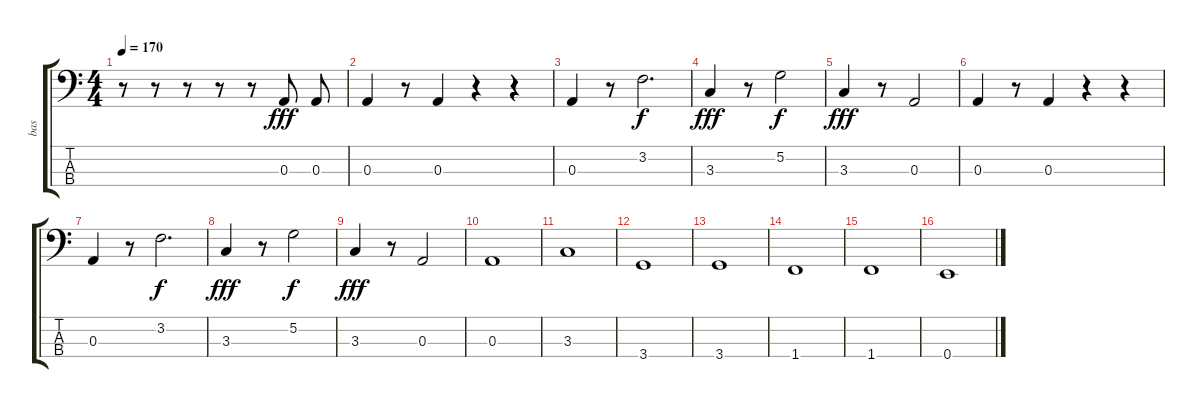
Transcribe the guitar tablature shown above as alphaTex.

\track ("bas" "bas") {instrument electricbasspick}
\staff {score tabs}
\tuning (G2 D2 A1 E1) {hide}
\ts (4 4)
\tempo 170
\clef f4
\ks c
r.8{dy f} r.8 r.8 r.8 r.8 0.3.8{dy fff} 0.3.8 |
0.3.4 r.8 0.3.4 r.4 r.4 |
0.3.4 r.8 3.2.2{d dy f} |
3.3.4{dy fff} r.8 5.2.2{dy f} |
3.3.4{dy fff} r.8 0.3.2 |
0.3.4 r.8 0.3.4 r.4 r.4 |
0.3.4 r.8 3.2.2{d dy f} |
3.3.4{dy fff} r.8 5.2.2{dy f} |
3.3.4{dy fff} r.8 0.3.2 |
0.3.1 |
3.3.1 |
3.4.1 |
3.4.1 |
1.4.1 |
1.4.1 |
0.4.1
